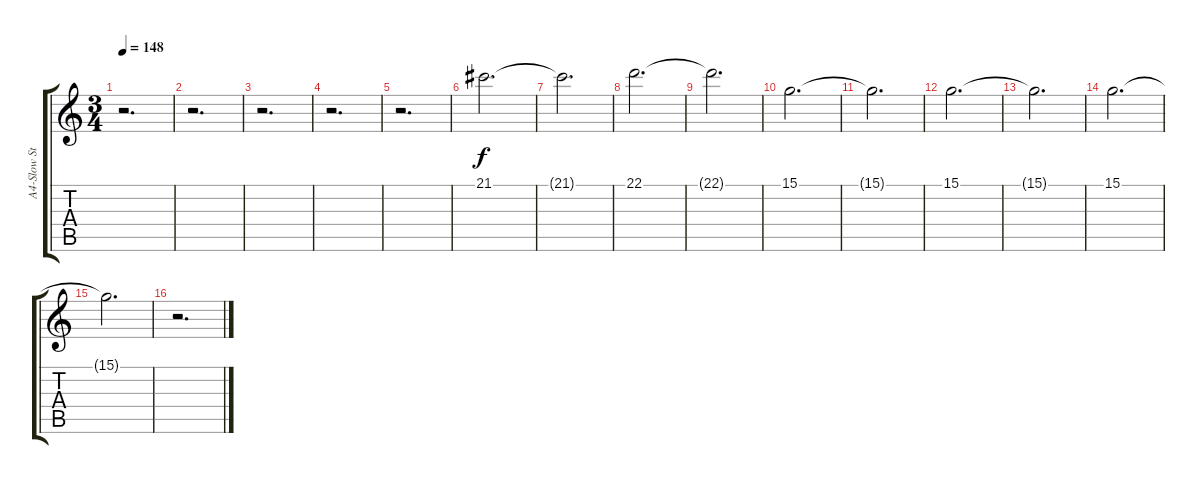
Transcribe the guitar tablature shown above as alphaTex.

\track ("A4-Slow Strings" "A4-Slow St") {instrument stringensemble2}
\staff {score tabs}
\tuning (E4 B3 G3 D3 A2 E2) {hide}
\ts (3 4)
\tempo 148
\clef g2
\ks c
r.2{d dy f} |
r.2{d} |
r.2{d} |
r.2{d} |
r.2{d} |
21.1.2{d} |
21.1{t}.2{d} |
22.1.2{d} |
22.1{t}.2{d} |
15.1.2{d} |
15.1{t}.2{d} |
15.1.2{d} |
15.1{t}.2{d} |
15.1.2{d} |
15.1{t}.2{d} |
r.2{d}
